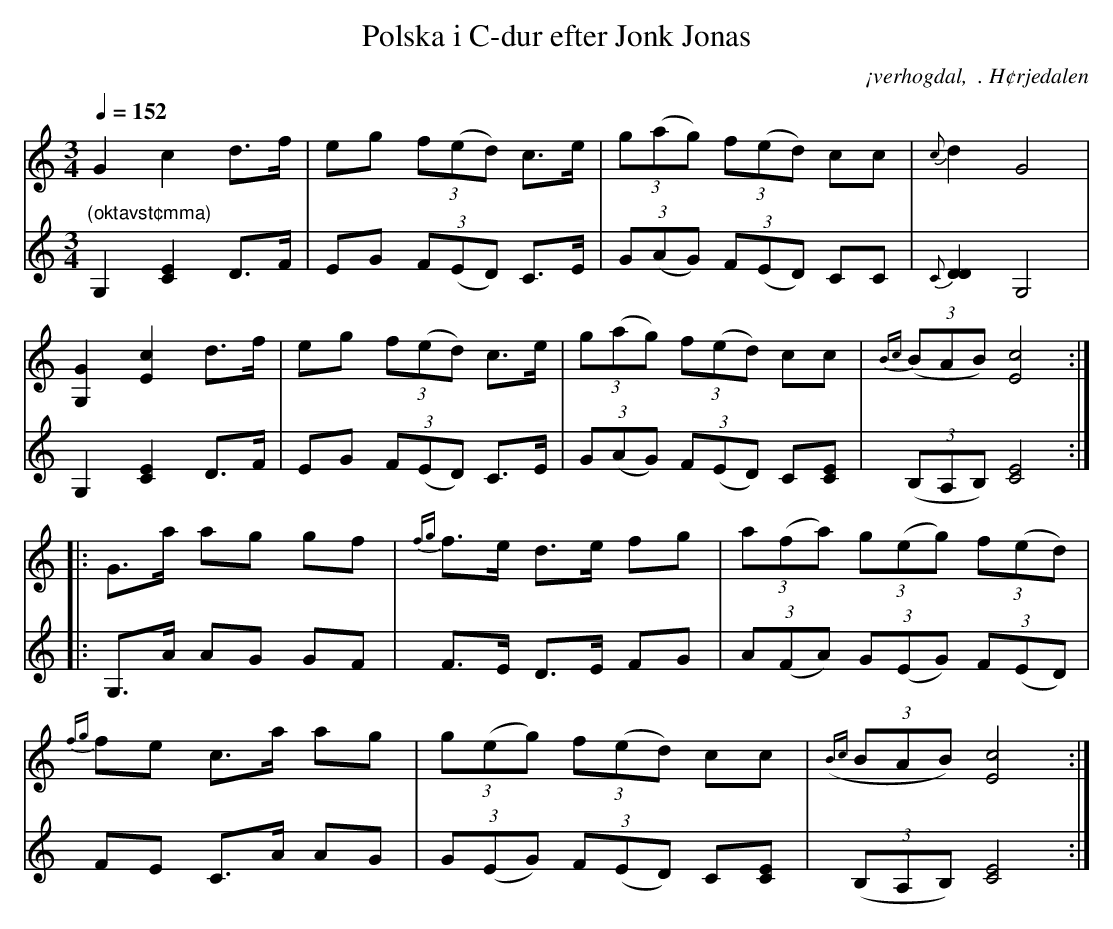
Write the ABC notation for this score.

X:1
T:Polska i C-dur efter Jonk Jonas
O:¡verhogdal,  . H¢rjedalen
Q:1/4=152
M:3/4
L:1/8
K:C
V:1
G2 c2 d>f|eg (3f(ed) c>e|(3g(ag) (3f(ed) cc|{c}d2G4|!
[G,2G2] [E2c2] d>f|eg (3f(ed) c>e|(3g(ag) (3f(ed) cc|{Bc}((3BAB) [E4c4]::!
G>a ag gf|{fg}f>e d>e fg|(3a(fa) (3g(eg) (3f(ed)|!
{fg}fe c>a ag|(3g(eg) (3f(ed) cc|({Bc}(3BAB) [E4c4]:|]
V:2
"(oktavst¢mma)"G,2 [C2E2] D>F|EG (3F(ED) C>E|(3G(AG) (3F(ED) CC|{C}[D2D2]G,4|!
G,2 [C2E2] D>F|EG (3F(ED) C>E|(3G(AG) (3F(ED) C[CE]|((3B,A,B,) [C4E4]::!
G,>A AG GF|F>E D>E FG|(3A(FA) (3G(EG) (3F(ED)|!
FE C>A AG|(3G(EG) (3F(ED) C[CE]|((3B,A,B,) [C4E4]:|]
